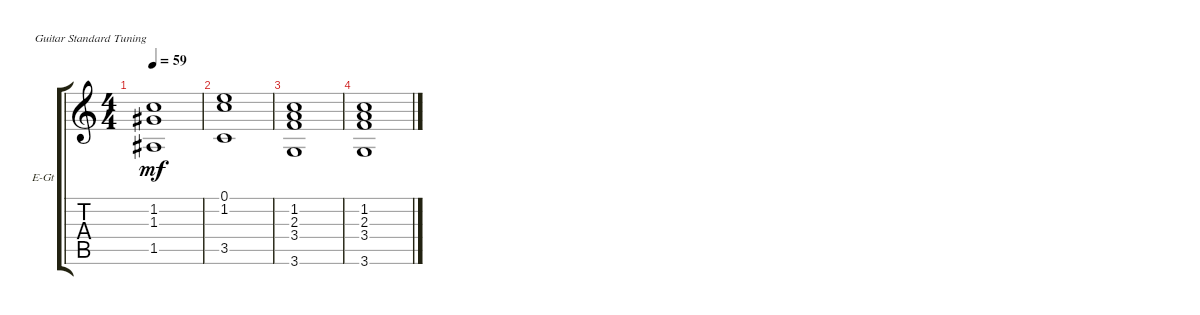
\defaultSystemsLayout 4
\bracketExtendMode groupsimilarinstruments
\firstSystemTrackNameOrientation horizontal
\otherSystemsTrackNameOrientation horizontal
\track ("Electric Guitar" "E-Gt") {mute instrument electricguitarclean}
\staff {score tabs}
\tuning (E4 B3 G3 D3 A2 E2)
\ts (4 4)
\tempo 59
\clef g2
\ks c
(1.5 1.3 1.2).1{dy mf} |
(3.5 1.2 0.1).1 |
(3.6 3.4 2.3 1.2).1 |
(3.6 3.4 2.3 1.2).1
